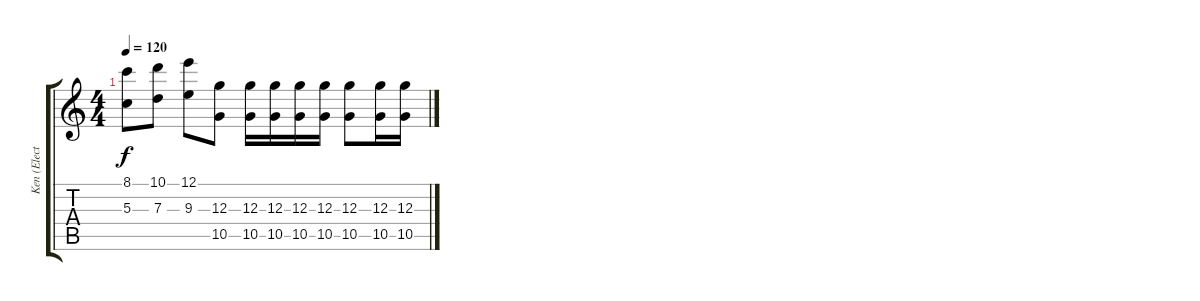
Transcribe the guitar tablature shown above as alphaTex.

\track ("Ken (Electric)" "Ken (Elect") {instrument distortionguitar}
\staff {score tabs}
\tuning (E4 B3 G3 D3 A2 E2) {hide}
\ts (4 4)
\tempo 120
\clef g2
\ks c
(8.1 5.3).8{dy f volume 3} (10.1 7.3).8{volume 3} (12.1 9.3).8{volume 2} (12.3 10.5).8{volume 2} (12.3 10.5).16{volume 2} (12.3 10.5).16{volume 2} (12.3 10.5).16{volume 1} (12.3 10.5).16{volume 1} (12.3 10.5).8{volume 1} (12.3 10.5).16{volume 1} (12.3 10.5).16{volume 0}
